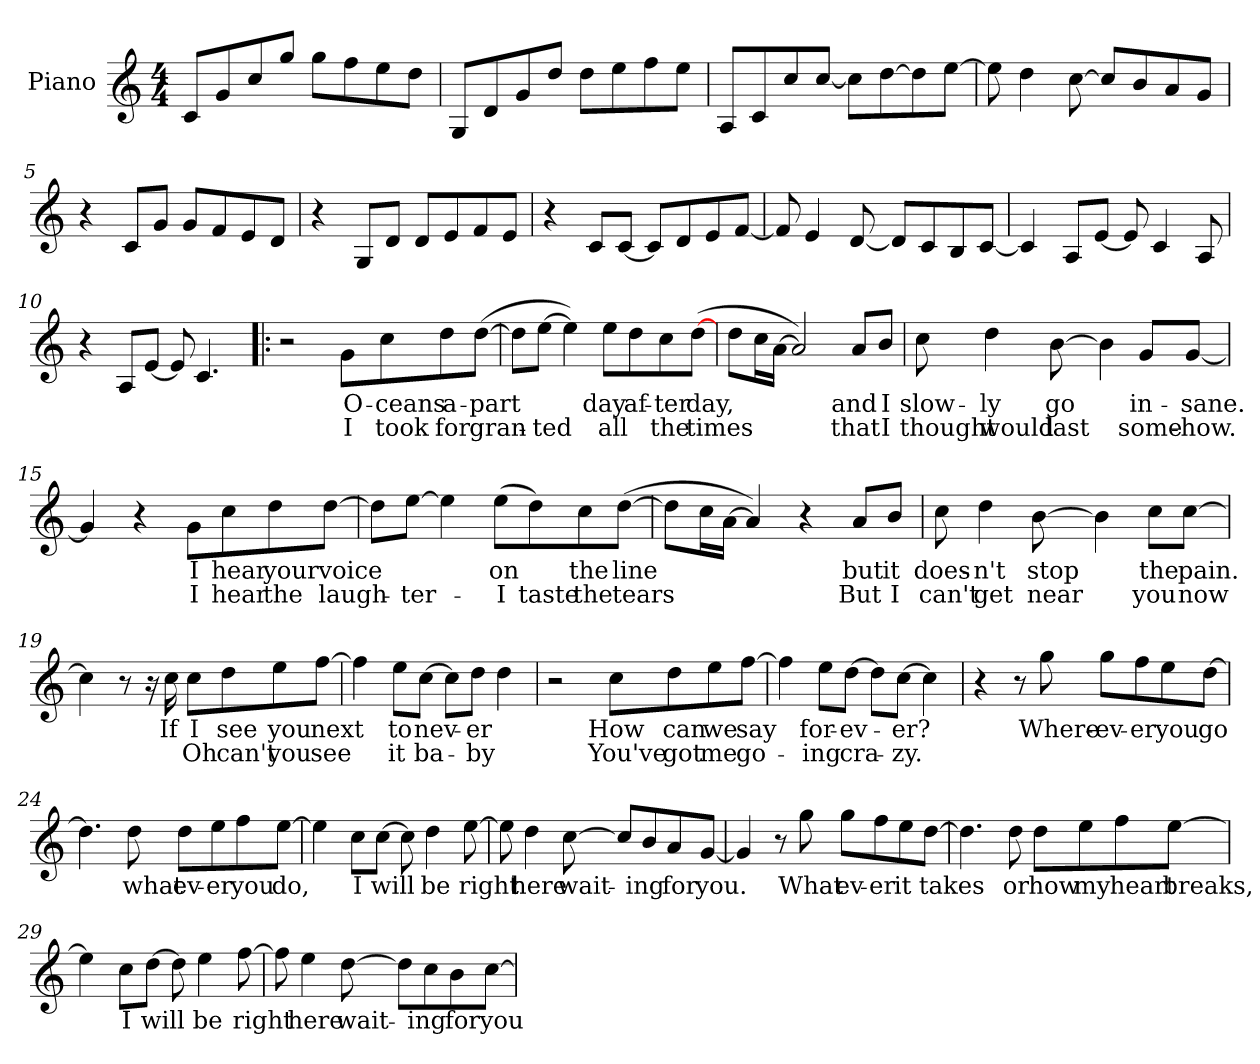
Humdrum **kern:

**kern	**text	**text
*part1	*part1	*part1
*staff1	*staff1	*staff1
*I"Piano	*	*
*I'Pno.	*	*
*clefG2	*	*
*k[]	*	*
*C:	*	*
*M4/4	*	*
=1	=1	=1
8c/L	.	.
8g/	.	.
8cc/	.	.
8gg/J	.	.
8gg\L	.	.
8ff\	.	.
8ee\	.	.
8dd\J	.	.
=2	=2	=2
8G/L	.	.
8d/	.	.
8g/	.	.
8dd/J	.	.
8dd\L	.	.
8ee\	.	.
8ff\	.	.
8ee\J	.	.
=3	=3	=3
8A/L	.	.
8c/	.	.
8cc/	.	.
[8cc/J	.	.
8cc\L]	.	.
[8dd\	.	.
8dd\]	.	.
[8ee\J	.	.
=4	=4	=4
8ee\]	.	.
4dd\	.	.
[8cc\	.	.
8cc/L]	.	.
8b/	.	.
8a/	.	.
8g/J	.	.
=5	=5	=5
4r	.	.
8c/L	.	.
8g/J	.	.
8g/L	.	.
8f/	.	.
8e/	.	.
8d/J	.	.
!!LO:LB:g=z
=6	=6	=6
4r	.	.
8G/L	.	.
8d/J	.	.
8d/L	.	.
8e/	.	.
8f/	.	.
8e/J	.	.
=7	=7	=7
4r	.	.
8c/L	.	.
[8c/J	.	.
8c/L]	.	.
8d/	.	.
8e/	.	.
[8f/J	.	.
=8	=8	=8
8f/]	.	.
4e/	.	.
[8d/	.	.
8d/L]	.	.
8c/	.	.
8B/	.	.
[8c/J	.	.
=9	=9	=9
4c/]	.	.
8A/L	.	.
[8e/J	.	.
8e/]	.	.
4c/	.	.
8A/	.	.
=10	=10	=10
4r	.	.
8A/L	.	.
[8e/J	.	.
8e/]	.	.
4.c/	.	.
!!LO:LB:g=z
=11!|:	=11!|:	=11!|:
2r	.	.
8g\L	O-	I
8cc\	-ceans	took
8dd\	a-	for
([8dd\J	-part	gran-
=12	=12	=12
8dd\L]	.	.
[8ee\J	.	-ted
4ee\])	.	.
8ee\L	day	all
8dd\	-af-	.
8cc\	-ter	the
([8dd\J	day,	times
=13	=13	=13
8dd\L	.	.
16cc\L	.	.
[16a\JJ	.	.
2a/])	.	.
8a/L	and	that
8b/J	I	I
=14	=14	=14
8cc\	slow-	thought
4dd\	-ly	would
[8b\	go	last
4b\]	.	.
8g/L	in-	some-
[8g/J	-sane.	-how.
!!LO:LB:g=z
=15	=15	=15
4g/]	.	.
4r	.	.
8g\L	I	I
8cc\	hear	hear
8dd\	your	the
[8dd\J	voice	laugh-
=16	=16	=16
8dd\L]	.	.
[8ee\J	.	-ter-
4ee\]	.	.
(8ee\L	on	-I
8dd\)	.	taste
8cc\	the	the
([8dd\J	line	tears
=17	=17	=17
8dd\L]	.	.
16cc\L	.	.
[16a\JJ	.	.
4a/])	.	.
4r	.	.
8a/L	but	But
8b/J	it	I
!!LO:LB:g=z
=18	=18	=18
8cc\	does-	can't
4dd\	-n't	get
[8b\	stop	near
4b\]	.	.
8cc\L	the	you
[8cc\J	pain.	now
=19	=19	=19
4cc\]	.	.
8r	.	.
16r	.	.
16cc\	If	.
8cc\L	I	Oh
8dd\	see	can't
8ee\	you	you
[8ff\J	next	see
=20	=20	=20
4ff\]	.	.
8ee\L	to	it
[8cc\J	nev-	ba-
8cc\L]	.	.
8dd\J	-er	-by
4dd\	.	.
!!LO:LB:g=z
=21	=21	=21
2r	.	.
8cc\L	How	You've
8dd\	can	got
8ee\	we	me
[8ff\J	say	go-
=22	=22	=22
4ff\]	.	.
8ee\L	for-	-ing
[8dd\J	-ev-	cra-
8dd\L]	.	.
[8cc\J	-er?	-zy.
4cc\]	.	.
=23	=23	=23
4r	.	.
8r	.	.
8gg\	Where-	.
8gg\L	-ev-	.
8ff\	-er	.
8ee\	you	.
[8dd\J	go	.
!!LO:LB:g=z
=24	=24	=24
4.dd\]	.	.
8dd\	what	.
8dd\L	ev-	.
8ee\	-er	.
8ff\	you	.
[8ee\J	do,	.
=25	=25	=25
4ee\]	.	.
8cc\L	I	.
[8cc\J	will	.
8cc\]	.	.
4dd\	be	.
[8ee\	right	.
=26	=26	=26
8ee\]	.	.
4dd\	here	.
[8cc\	wait-	.
8cc/L]	.	.
8b/	-ing	.
8a/	for	.
[8g/J	you.	.
!!LO:LB:g=z
=27	=27	=27
4g/]	.	.
8r	.	.
8gg\	What	.
8gg\L	ev-	.
8ff\	-er	.
8ee\	it	.
[8dd\J	takes	.
=28	=28	=28
4.dd\]	.	.
8dd\	or	.
8dd\L	how	.
8ee\	my	.
8ff\	heart	.
[8ee\J	breaks,	.
=29	=29	=29
4ee\]	.	.
8cc\L	I	.
[8dd\J	will	.
8dd\]	.	.
4ee\	be	.
[8ff\	right	.
!!LO:PB:g=z
=30	=30	=30
8ff\]	.	.
4ee\	here	.
[8dd\	wait-	.
8dd\L]	.	.
8cc\	-ing	.
8b\	for	.
[8cc\J	you	.
=	=	=
*-	*-	*-
